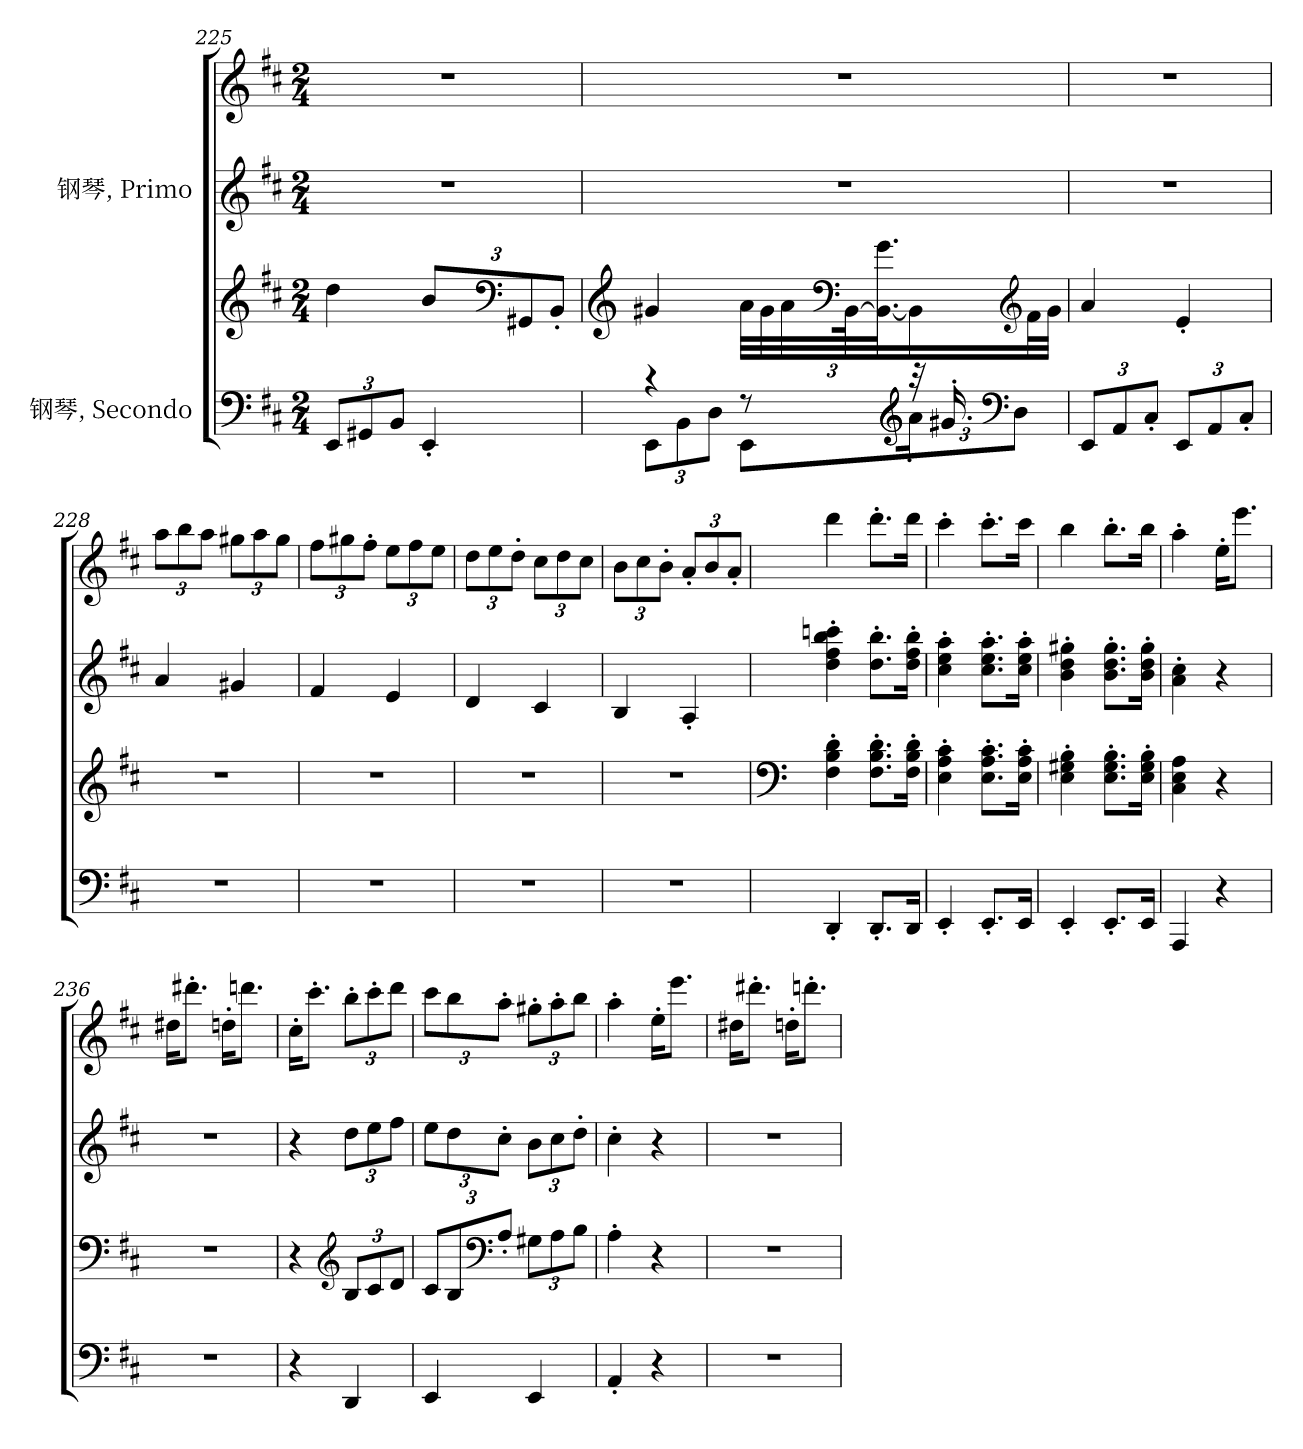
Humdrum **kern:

**kern	**kern	**kern	**kern
*part2	*part2	*part1	*part1
*staff4	*staff3	*staff2	*staff1
*I"钢琴, Secondo	*	*I"钢琴, Primo	*
*clefF4	*clefG2	*clefG2	*clefG2
*k[f#c#]	*k[f#c#]	*k[f#c#]	*k[f#c#]
*M2/4	*M2/4	*M2/4	*M2/4
*Xbrackettup	*	*	*
=225	=225	=225	=225
12EE/L	4dd\	2r	2r
12GG#X/	.	.	.
12BB/J	.	.	.
*	*Xbrackettup	*	*
4EE'/	12b/L	.	.
*	*clefF4	*	*
.	12GG#X/	.	.
.	12BB'/J	.	.
!!LO:PB:g=z
=226	=226	=226	=226
*	*clefG2	*	*
*^	*	*	*
4r	12EE\L	4g#X/	2r	2r
.	12BB\	.	.	.
.	12D\J	.	.	.
8r	8EE\L	32a\LLL	.	.
.	.	32g#\	.	.
.	.	48a\	.	.
*	*	*clefF4	*	*
.	.	[96BB\K	.	.
.	.	48.BB\_ 48.g#\J	.	.
*clefG2	*	*	*	*
32r	24a'\K	16BB\]	.	.
16.g#X'/	.	.	.	.
*clefF4	*	*	*	*
.	12D\J	.	.	.
*	*	*clefG2	*	*
.	.	32f#\L	.	.
.	.	32g#\JJJ	.	.
*v	*v	*	*	*
=227	=227	=227	=227
12EE/L	4a/	2r	2r
12AA/	.	.	.
12C#'/J	.	.	.
12EE/L	4e'/	.	.
12AA/	.	.	.
12C#'/J	.	.	.
=228	=228	=228	=228
*	*	*	*Xbrackettup
2r	2r	4a/	12aa\L
.	.	.	12bb\
.	.	.	12aa\J
.	.	4g#X/	12gg#X\L
.	.	.	12aa\
.	.	.	12gg#\J
!!LO:LB:g=z
=229	=229	=229	=229
2r	2r	4f#/	12ff#\L
.	.	.	12gg#X\
.	.	.	12ff#'\J
.	.	4e/	12ee\L
.	.	.	12ff#\
.	.	.	12ee\J
=230	=230	=230	=230
2r	2r	4d/	12dd\L
.	.	.	12ee\
.	.	.	12dd'\J
.	.	4c#/	12cc#\L
.	.	.	12dd\
.	.	.	12cc#\J
=231	=231	=231	=231
2r	2r	4B/	12b\L
.	.	.	12cc#\
.	.	.	12b'\J
.	.	4A'/	12a'/L
.	.	.	12b/
.	.	.	12a'/J
=232	=232	=232	=232
*	*clefF4	*	*
4DD'/	4F#\' 4B\' 4d\'	4dd\' 4ff#\' 4bb\' 4cccn\'	4ddd\
8.DD'/L	8.F#\' 8.B\' 8.d\'L	8.dd\' 8.bb\'L	8.ddd'\L
16DD/Jk	16F#\' 16B\' 16d\'Jk	16dd\' 16ff#\' 16bb\'Jk	16ddd\Jk
=233	=233	=233	=233
4EE'/	4E\' 4A\' 4c#\'	4cc#\' 4ee\' 4aa\'	4ccc#'\
8.EE'/L	8.E\' 8.A\' 8.c#\'L	8.cc#\' 8.ee\' 8.aa\'L	8.ccc#'\L
16EE/Jk	16E\' 16A\' 16c#\'Jk	16cc#\' 16ee\' 16aa\'Jk	16ccc#\Jk
=234	=234	=234	=234
4EE'/	4E\' 4G#X\' 4B\'	4b\' 4dd\' 4gg#X\'	4bb\
8.EE'/L	8.E\' 8.G#\' 8.B\'L	8.b\' 8.dd\' 8.gg#\'L	8.bb'\L
16EE/Jk	16E\' 16G#\' 16B\'Jk	16b\' 16dd\' 16gg#\'Jk	16bb\Jk
!!LO:LB:g=z
=235	=235	=235	=235
4AAA/	4C#\ 4E\ 4A\	4a\' 4cc#\'	4aa'\
4r	4r	4r	16ee'\KL
.	.	.	8.eee\J
=236	=236	=236	=236
2r	2r	2r	16dd#X\KL
.	.	.	8.ddd#X'\J
.	.	.	16ddn'\KL
.	.	.	8.dddn\J
=237	=237	=237	=237
4r	4r	4r	16cc#'\KL
.	.	.	8.ccc#'\J
*	*clefG2	*	*
*	*	*Xbrackettup	*
4DD/	12B/L	12dd\L	12bb'\L
.	12c#/	12ee\	12ccc#'\
.	12d/J	12ff#\J	12ddd\J
=238	=238	=238	=238
4EE/	12c#/L	12ee\L	12ccc#\L
.	12B/	12dd\	12bb\
*	*clefF4	*	*
.	12A'/J	12cc#'\J	12aa'\J
4EE/	12G#X\L	12b\L	12gg#X'\L
.	12A\	12cc#\	12aa'\
.	12B\J	12dd'\J	12bb\J
=239	=239	=239	=239
4AA'/	4A'\	4cc#'\	4aa'\
4r	4r	4r	16ee'\KL
.	.	.	8.eee\J
!!LO:PB:g=z
=240	=240	=240	=240
2r	2r	2r	16dd#X\KL
.	.	.	8.ddd#X'\J
.	.	.	16ddn'\KL
.	.	.	8.dddn'\J
=	=	=	=
*-	*-	*-	*-
